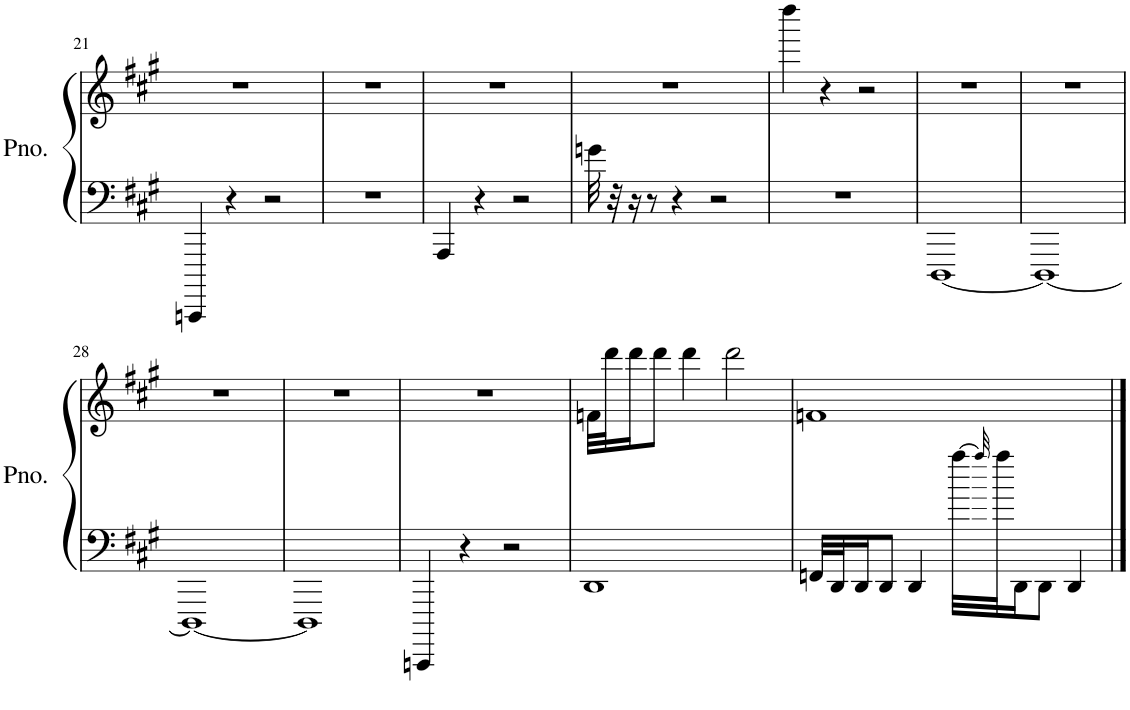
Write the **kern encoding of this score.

**kern	**kern
*part1	*part1
*staff2	*staff1
*I"Piano	*
*I'Pno.	*
!!LO:PB:g=z
*clefF4	*clefG2
*k[f#c#g#]	*k[f#c#g#]
*M4/4	*M4/4
=21	=21
4CCCCn/	1r
4r	.
2r	.
=22	=22
1r	1r
=23	=23
4AAA/	1r
4r	.
2r	.
=24	=24
32gn\	1r
32r	.
16r	.
8r	.
4r	.
2r	.
=25	=25
1r	4dddd\
.	4r
.	2r
=26	=26
[1DDD	1r
=27	=27
1DDD_	1r
!!LO:LB:g=z
=28	=28
1DDD_	1r
=29	=29
1DDD]	1r
=30	=30
4CCCCn/	1r
4r	.
2r	.
=31	=31
1DD	32fn\LLL
.	32ddd\J
.	16ddd\J
.	8ddd\J
.	4ddd\
.	2ddd\
=32	=32
32FFn/LLL	1fn
32DD/J	.
16DD/J	.
8DD/J	.
4DD/	.
[32aa\LLL	.
32qaa/]	.
32aa\J	.
16DD\J	.
8DD\J	.
4DD/	.
==	==
*-	*-
